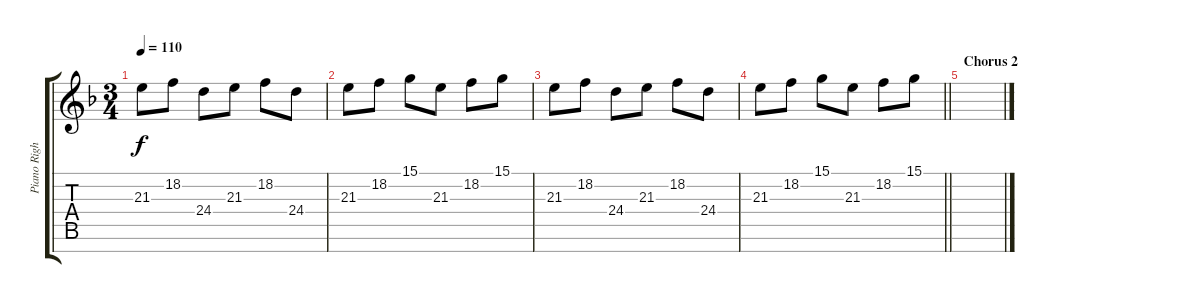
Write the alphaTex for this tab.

\track ("Piano Right Hand" "Piano Righ") {instrument acousticgrandpiano}
\staff {score tabs}
\tuning (E4 B3 G3 D3 A2 E2 B1) {hide}
\ts (3 4)
\tempo 110
\clef g2
\ks dminor
21.3.8{dy f} 18.2.8 24.4.8 21.3.8 18.2.8 24.4.8 |
21.3.8 18.2.8 15.1.8 21.3.8 18.2.8 15.1.8 |
21.3.8 18.2.8 24.4.8 21.3.8 18.2.8 24.4.8 |
\barLineRight lightlight
21.3.8 18.2.8 15.1.8 21.3.8 18.2.8 15.1.8 |
\section ("" "Chorus 2")
